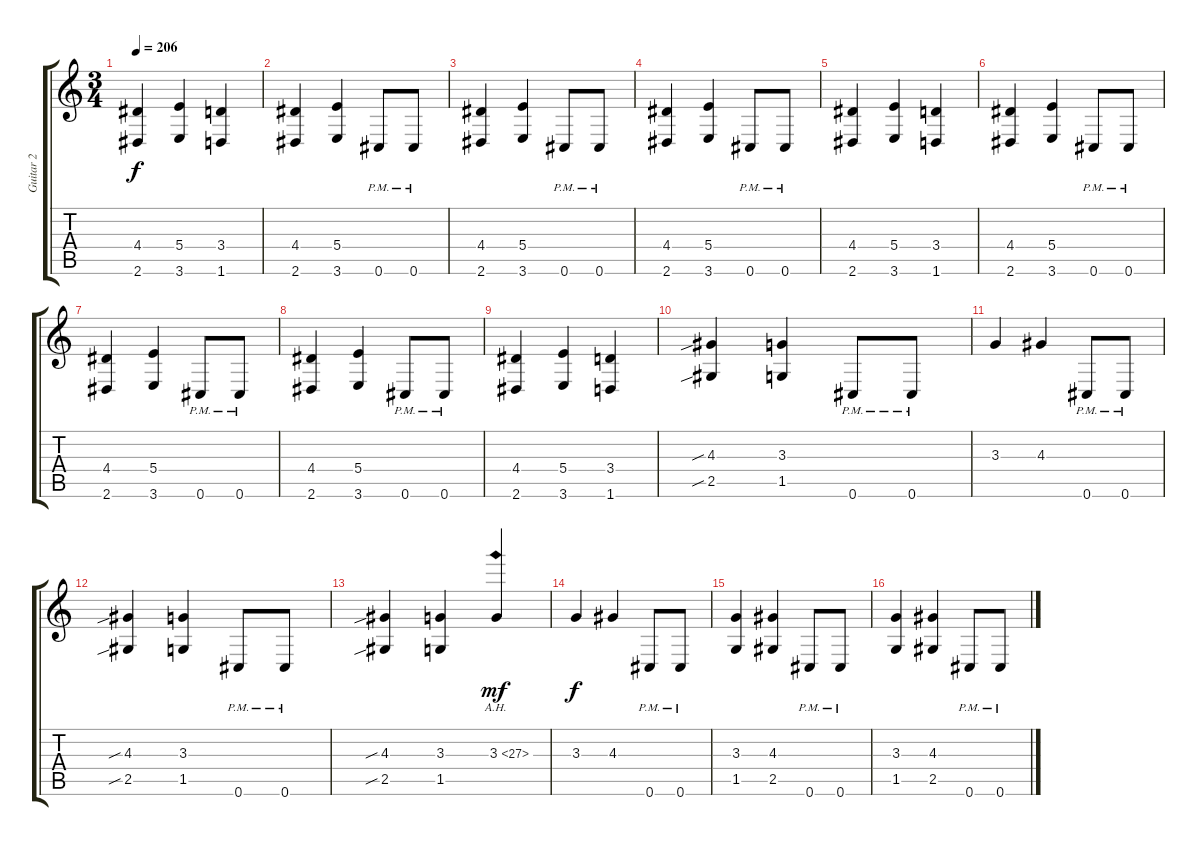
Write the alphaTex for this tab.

\track ("Guitar 2" "Guitar 2") {instrument distortionguitar}
\staff {score tabs}
\tuning (Db4 Ab3 E3 B2 Gb2 Db2) {hide}
\ts (3 4)
\tempo 206
\clef g2
\ks c
(4.4 2.6).4{dy f} (5.4 3.6).4 (3.4 1.6).4 |
(4.4 2.6).4 (5.4 3.6).4 0.6{pm}.8 0.6{pm}.8 |
(4.4 2.6).4 (5.4 3.6).4 0.6{pm}.8 0.6{pm}.8 |
(4.4 2.6).4 (5.4 3.6).4 0.6{pm}.8 0.6{pm}.8 |
(4.4 2.6).4 (5.4 3.6).4 (3.4 1.6).4 |
(4.4 2.6).4 (5.4 3.6).4 0.6{pm}.8 0.6{pm}.8 |
(4.4 2.6).4 (5.4 3.6).4 0.6{pm}.8 0.6{pm}.8 |
(4.4 2.6).4 (5.4 3.6).4 0.6{pm}.8 0.6{pm}.8 |
(4.4 2.6).4 (5.4 3.6).4 (3.4 1.6).4 |
(4.3{sib} 2.5{sib}).4 (3.3 1.5).4 0.6{pm}.8 0.6{pm}.8 |
3.3.4 4.3.4 0.6{pm}.8 0.6{pm}.8 |
(4.3{sib} 2.5{sib}).4 (3.3 1.5).4 0.6{pm}.8 0.6{pm}.8 |
(4.3{sib} 2.5{sib}).4 (3.3 1.5).4 3.3{ah 24}.4{dy mf} |
3.3.4{dy f} 4.3.4 0.6{pm}.8 0.6{pm}.8 |
(3.3 1.5).4 (4.3 2.5).4 0.6{pm}.8 0.6{pm}.8 |
(3.3 1.5).4 (4.3 2.5).4 0.6{pm}.8 0.6{pm}.8
